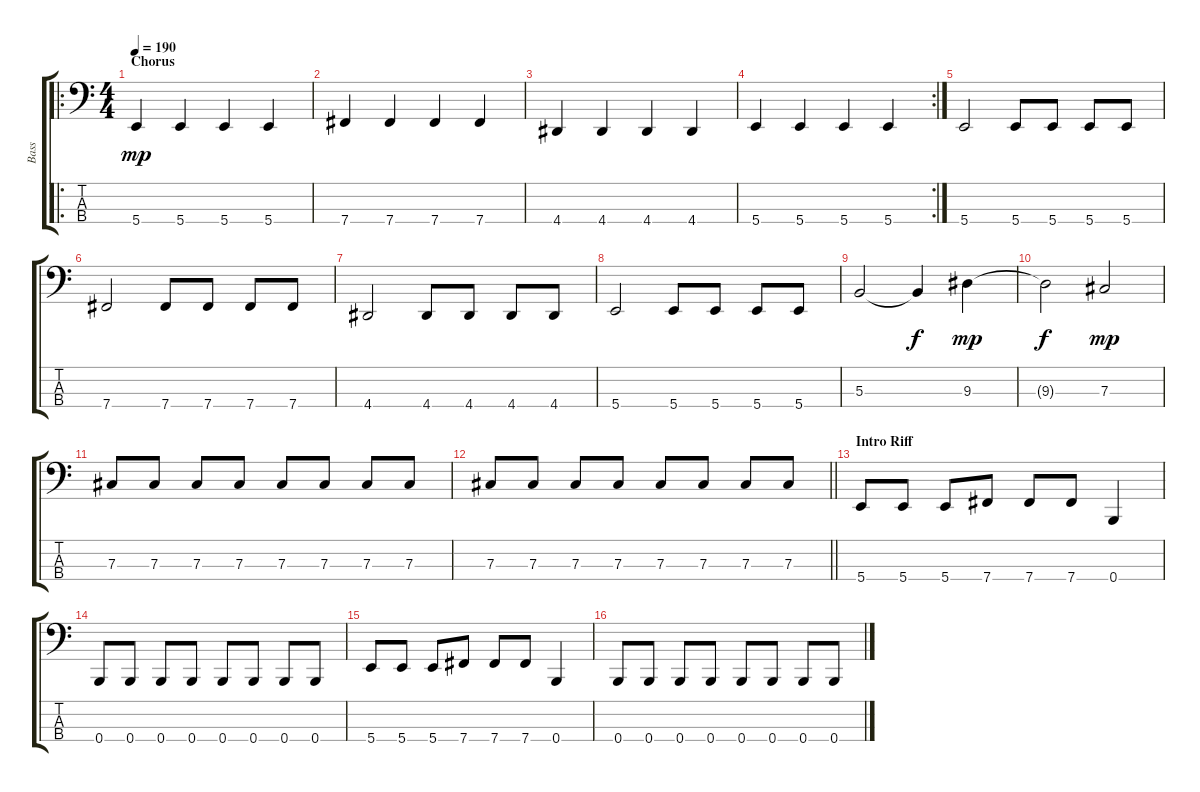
\track ("Bass" "Bass") {instrument electricbassfinger}
\staff {score tabs}
\tuning (E2 B1 Gb1 B0) {hide}
\ro
\ts (4 4)
\section ("" "Chorus")
\tempo 190
\clef f4
\ks c
5.4.4{dy mp} 5.4.4 5.4.4 5.4.4 |
7.4.4 7.4.4 7.4.4 7.4.4 |
4.4.4 4.4.4 4.4.4 4.4.4 |
\rc 2
5.4.4 5.4.4 5.4.4 5.4.4 |
5.4.2 5.4.8 5.4.8 5.4.8 5.4.8 |
7.4.2 7.4.8 7.4.8 7.4.8 7.4.8 |
4.4.2 4.4.8 4.4.8 4.4.8 4.4.8 |
5.4.2 5.4.8 5.4.8 5.4.8 5.4.8 |
5.3.2 5.3{t}.4{dy f} 9.3.4{dy mp} |
9.3{t}.2{dy f} 7.3.2{dy mp} |
7.3.8 7.3.8 7.3.8 7.3.8 7.3.8 7.3.8 7.3.8 7.3.8 |
\barLineRight lightlight
7.3.8 7.3.8 7.3.8 7.3.8 7.3.8 7.3.8 7.3.8 7.3.8 |
\section ("" "Intro Riff")
5.4.8 5.4.8 5.4.8 7.4.8 7.4.8 7.4.8 0.4.4 |
0.4.8 0.4.8 0.4.8 0.4.8 0.4.8 0.4.8 0.4.8 0.4.8 |
5.4.8 5.4.8 5.4.8 7.4.8 7.4.8 7.4.8 0.4.4 |
0.4.8 0.4.8 0.4.8 0.4.8 0.4.8 0.4.8 0.4.8 0.4.8
